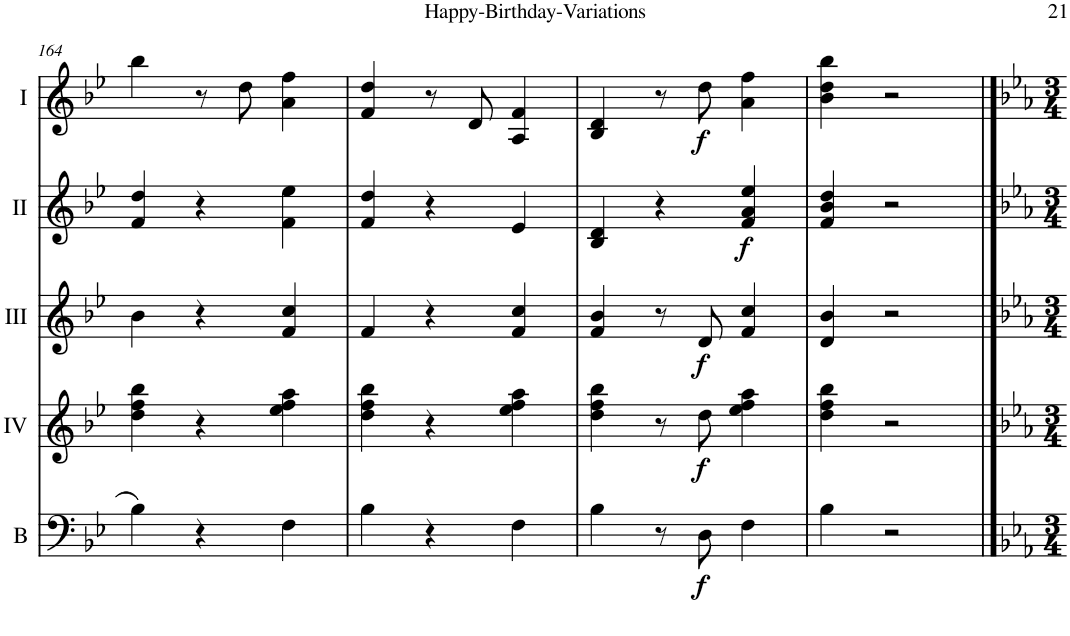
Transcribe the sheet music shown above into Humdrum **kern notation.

**kern	**dynam	**kern	**dynam	**kern	**dynam	**kern	**dynam	**kern	**dynam
*part5	*part5	*part4	*part4	*part3	*part3	*part2	*part2	*part1	*part1
*staff5	*staff5	*staff4	*staff4	*staff3	*staff3	*staff2	*staff2	*staff1	*staff1
*I"Bass	*	*I"Acc. 4	*	*I"Acc. 3	*	*I"Acc. 2	*	*I"Acc. 1	*
*I'B	*	*	*	*	*	*	*	*	*
!!LO:PB:g=z
*clefF4	*	*clefG2	*	*clefG2	*	*clefG2	*	*clefG2	*
*Trd7c12	*	*Trd7c12	*	*Trd7c12	*	*	*	*	*
*k[b-e-]	*	*k[b-e-]	*	*k[b-e-]	*	*k[b-e-]	*	*k[b-e-]	*
*M3/4	*	*M3/4	*	*M3/4	*	*M3/4	*	*M3/4	*
=164	=164	=164	=164	=164	=164	=164	=164	=164	=164
4B-\	.	4dd\ 4ff\ 4bb-\	.	4b-\	.	4f/ 4dd/	.	4bb-\	.
4r	.	4r	.	4r	.	4r	.	8r	.
.	.	.	.	.	.	.	.	8dd\	.
4F\	.	4ee-\ 4ff\ 4aa\	.	4f/ 4cc/	.	4f\ 4ee-\	.	4a\ 4ff\	.
=165	=165	=165	=165	=165	=165	=165	=165	=165	=165
4B-\	.	4dd\ 4ff\ 4bb-\	.	4f/	.	4f/ 4dd/	.	4f/ 4dd/	.
4r	.	4r	.	4r	.	4r	.	8r	.
.	.	.	.	.	.	.	.	8d/	.
4F\	.	4ee-\ 4ff\ 4aa\	.	4f/ 4cc/	.	4e-/	.	4A/ 4f/	.
=166	=166	=166	=166	=166	=166	=166	=166	=166	=166
4B-\	.	4dd\ 4ff\ 4bb-\	.	4f/ 4b-/	.	4B-/ 4d/	.	4B-/ 4d/	.
8r	.	8r	.	8r	.	4r	.	8r	.
!	!LO:DY:b	!	!LO:DY:b	!	!LO:DY:b	!	!	!	!LO:DY:b
8D\	f	8dd\	f	8d/	f	.	.	8dd\	f
!	!	!	!	!	!	!	!LO:DY:b	!	!
4F\	.	4ee-\ 4ff\ 4aa\	.	4f/ 4cc/	.	4f/ 4a/ 4ee-/	f	4a\ 4ff\	.
=167	=167	=167	=167	=167	=167	=167	=167	=167	=167
4B-\	.	4dd\ 4ff\ 4bb-\	.	4d/ 4b-/	.	4f/ 4b-/ 4dd/	.	4b-\ 4dd\ 4bb-\	.
2r	.	2r	.	2r	.	2r	.	2r	.
==	==	==	==	==	==	==	==	==	==
*-	*-	*-	*-	*-	*-	*-	*-	*-	*-
